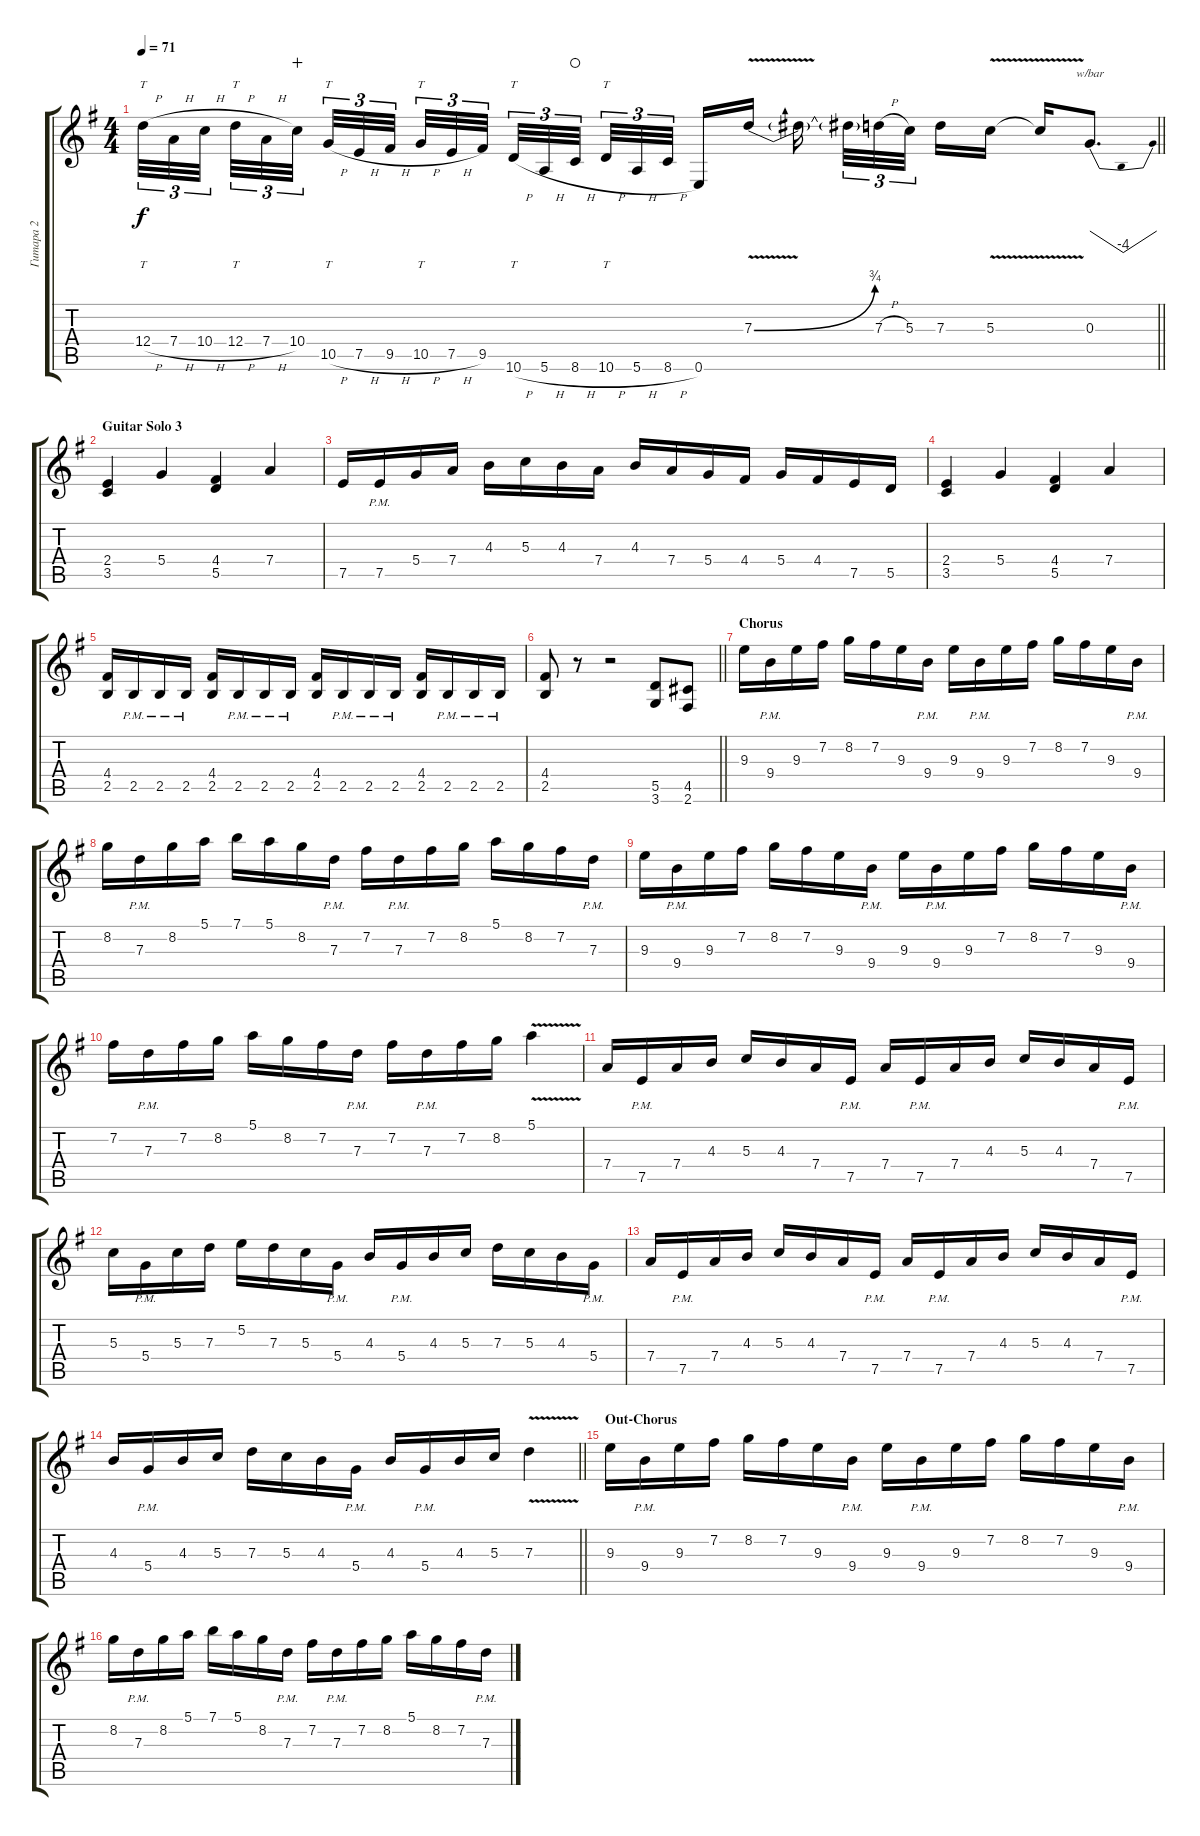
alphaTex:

\track ("Гитара 2" "Гитара 2") {instrument distortionguitar}
\staff {score tabs}
\tuning (E4 B3 G3 D3 A2 E2) {hide}
\ts (4 4)
\tempo 71
\clef g2
\barLineRight lightlight
\ks eminor
12.4{h}.32{tt tu (3 2) dy f} 7.4{h}.32{tu (3 2)} 10.4{h}.32{tu (3 2) beam splitsecondary} 12.4{h}.32{tt tu (3 2)} 7.4{h}.32{tu (3 2)} 10.4.32{tu (3 2) wahc beam splitsecondary} 10.5{h}.32{tt tu (3 2)} 7.5{h}.32{tu (3 2)} 9.5{h}.32{tu (3 2) beam splitsecondary} 10.5{h}.32{tt tu (3 2)} 7.5{h}.32{tu (3 2)} 9.5.32{tu (3 2)} 10.6{h}.32{tt tu (3 2)} 5.6{h}.32{tu (3 2)} 8.6{h}.32{tu (3 2) waho beam splitsecondary} 10.6{h}.32{tt tu (3 2)} 5.6{h}.32{tu (3 2)} 8.6{h}.32{tu (3 2) beam splitsecondary} 0.6.16 7.3{be (bend 0 0 60 3) v}.16 7.3{t}.16{beam splitsecondary} 7.3{t}.32{tu (3 2)} 7.3{h}.32{tu (3 2)} 5.3.32{tu (3 2) beam splitsecondary} 7.3.16 5.3{v}.16 5.3{t}.16 0.3.8{d tbe (dip default 0 0 51 -16 60 0)} |
\section ("" "Guitar Solo 3")
(2.4 3.5).4{volume 8} 5.4.4 (4.4 5.5).4 7.4.4 |
7.5.16 7.5{pm}.16 5.4.16 7.4.16 4.3.16 5.3.16 4.3.16 7.4.16 4.3.16 7.4.16 5.4.16 4.4.16 5.4.16 4.4.16 7.5.16 5.5.16 |
(2.4 3.5).4 5.4.4 (4.4 5.5).4 7.4.4 |
(4.4 2.5).16 2.5{pm}.16 2.5{pm}.16 2.5{pm}.16 (4.4 2.5).16 2.5{pm}.16 2.5{pm}.16 2.5{pm}.16 (4.4 2.5).16 2.5{pm}.16 2.5{pm}.16 2.5{pm}.16 (4.4 2.5).16 2.5{pm}.16 2.5{pm}.16 2.5{pm}.16 |
\barLineRight lightlight
(4.4 2.5).8 r.8 r.2 (5.5 3.6).8 (4.5 2.6).8 |
\section ("" "Chorus")
9.3.16 9.4{pm}.16 9.3.16 7.2.16 8.2.16 7.2.16 9.3.16 9.4{pm}.16 9.3.16 9.4{pm}.16 9.3.16 7.2.16 8.2.16 7.2.16 9.3.16 9.4{pm}.16 |
8.2.16 7.3{pm}.16 8.2.16 5.1.16 7.1.16 5.1.16 8.2.16 7.3{pm}.16 7.2.16 7.3{pm}.16 7.2.16 8.2.16 5.1.16 8.2.16 7.2.16 7.3{pm}.16 |
9.3.16 9.4{pm}.16 9.3.16 7.2.16 8.2.16 7.2.16 9.3.16 9.4{pm}.16 9.3.16 9.4{pm}.16 9.3.16 7.2.16 8.2.16 7.2.16 9.3.16 9.4{pm}.16 |
7.2.16 7.3{pm}.16 7.2.16 8.2.16 5.1.16 8.2.16 7.2.16 7.3{pm}.16 7.2.16 7.3{pm}.16 7.2.16 8.2.16 5.1{v}.4 |
7.4.16 7.5{pm}.16 7.4.16 4.3.16 5.3.16 4.3.16 7.4.16 7.5{pm}.16 7.4.16 7.5{pm}.16 7.4.16 4.3.16 5.3.16 4.3.16 7.4.16 7.5{pm}.16 |
5.3.16 5.4{pm}.16 5.3.16 7.3.16 5.2.16 7.3.16 5.3.16 5.4{pm}.16 4.3.16 5.4{pm}.16 4.3.16 5.3.16 7.3.16 5.3.16 4.3.16 5.4{pm}.16 |
7.4.16 7.5{pm}.16 7.4.16 4.3.16 5.3.16 4.3.16 7.4.16 7.5{pm}.16 7.4.16 7.5{pm}.16 7.4.16 4.3.16 5.3.16 4.3.16 7.4.16 7.5{pm}.16 |
\barLineRight lightlight
4.3.16 5.4{pm}.16 4.3.16 5.3.16 7.3.16 5.3.16 4.3.16 5.4{pm}.16 4.3.16 5.4{pm}.16 4.3.16 5.3.16 7.3{v}.4 |
\section ("" "Out-Chorus")
9.3.16 9.4{pm}.16 9.3.16 7.2.16 8.2.16 7.2.16 9.3.16 9.4{pm}.16 9.3.16 9.4{pm}.16 9.3.16 7.2.16 8.2.16 7.2.16 9.3.16 9.4{pm}.16 |
8.2.16 7.3{pm}.16 8.2.16 5.1.16 7.1.16 5.1.16 8.2.16 7.3{pm}.16 7.2.16 7.3{pm}.16 7.2.16 8.2.16 5.1.16 8.2.16 7.2.16 7.3{pm}.16
